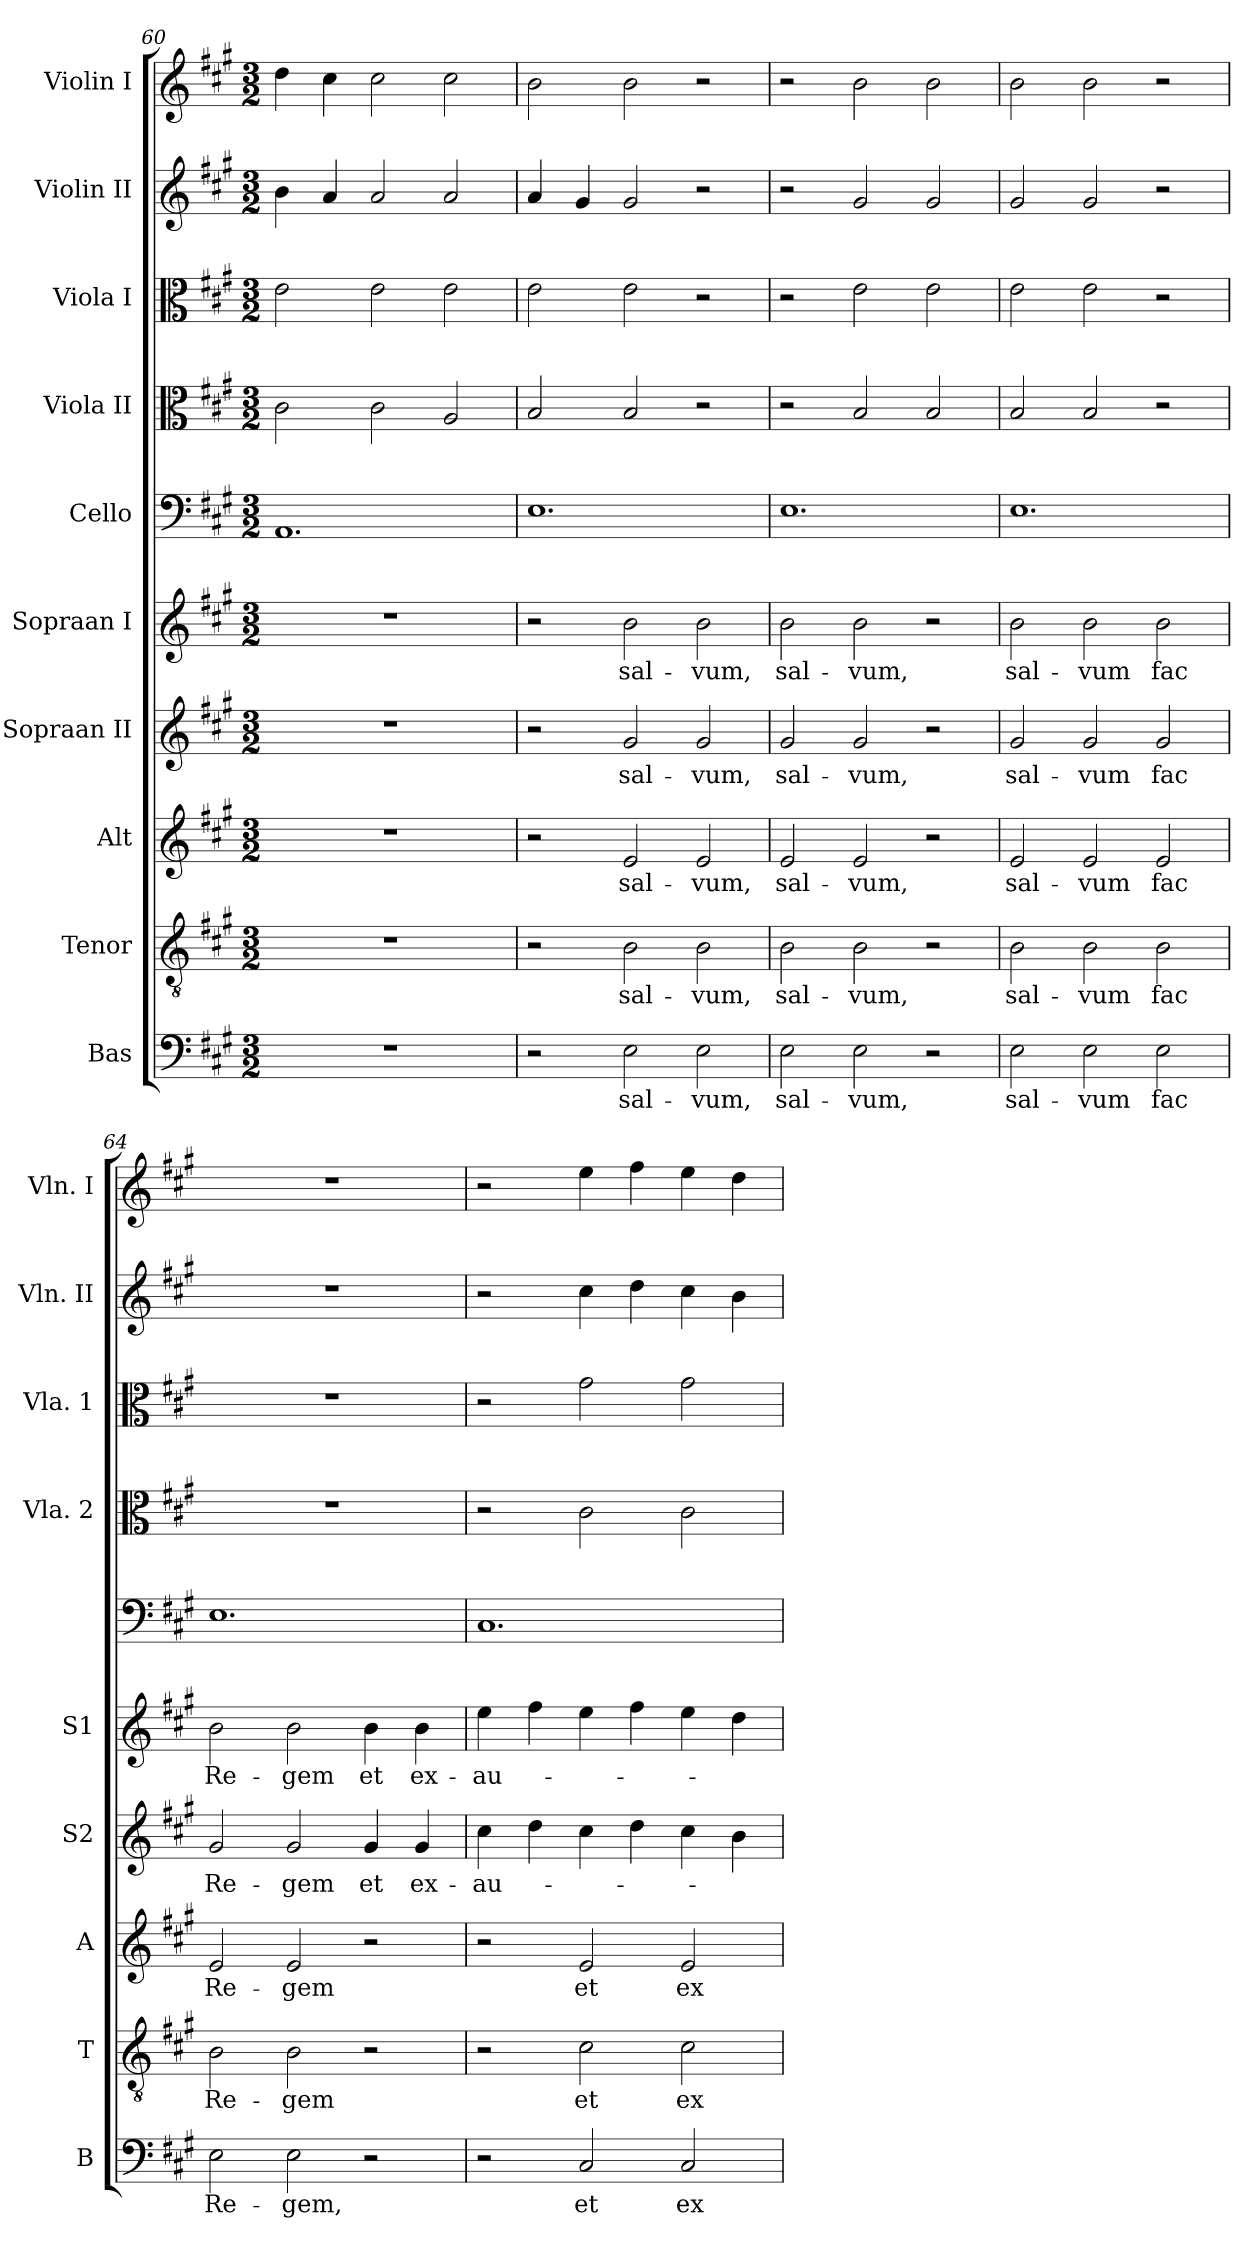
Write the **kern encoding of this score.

**kern	**text	**kern	**text	**kern	**text	**kern	**text	**kern	**text	**kern	**kern	**kern	**kern	**kern
*part10	*part10	*part9	*part9	*part8	*part8	*part7	*part7	*part6	*part6	*part5	*part4	*part3	*part2	*part1
*staff10	*staff10	*staff9	*staff9	*staff8	*staff8	*staff7	*staff7	*staff6	*staff6	*staff5	*staff4	*staff3	*staff2	*staff1
*I"Bas	*	*I"Tenor	*	*I"Alt	*	*I"Sopraan II	*	*I"Sopraan I	*	*I"Cello	*I"Viola II	*I"Viola I	*I"Violin II	*I"Violin I
*I'B	*	*I'T	*	*I'A	*	*I'S2	*	*I'S1	*	*	*I'Vla. 2	*I'Vla. 1	*I'Vln. II	*I'Vln. I
*clefF4	*	*clefGv2	*	*clefG2	*	*clefG2	*	*clefG2	*	*clefF4	*clefC3	*clefC3	*clefG2	*clefG2
*k[f#c#g#]	*	*k[f#c#g#]	*	*k[f#c#g#]	*	*k[f#c#g#]	*	*k[f#c#g#]	*	*k[f#c#g#]	*k[f#c#g#]	*k[f#c#g#]	*k[f#c#g#]	*k[f#c#g#]
*A:	*	*A:	*	*A:	*	*A:	*	*A:	*	*A:	*A:	*A:	*A:	*A:
*M3/2	*	*M3/2	*	*M3/2	*	*M3/2	*	*M3/2	*	*M3/2	*M3/2	*M3/2	*M3/2	*M3/2
=60	=60	=60	=60	=60	=60	=60	=60	=60	=60	=60	=60	=60	=60	=60
1.r	.	1.r	.	1.r	.	1.r	.	1.r	.	1.AA	2c#\	2e\	4b\	4dd\
.	.	.	.	.	.	.	.	.	.	.	.	.	4a/	4cc#\
.	.	.	.	.	.	.	.	.	.	.	2c#\	2e\	2a/	2cc#\
.	.	.	.	.	.	.	.	.	.	.	2A/	2e\	2a/	2cc#\
=61	=61	=61	=61	=61	=61	=61	=61	=61	=61	=61	=61	=61	=61	=61
2r	.	2r	.	2r	.	2r	.	2r	.	1.E	2B/	2e\	4a/	2b\
.	.	.	.	.	.	.	.	.	.	.	.	.	4g#/	.
!	!LO:LY:b	!	!LO:LY:b	!	!LO:LY:b	!	!LO:LY:b	!	!LO:LY:b	!	!	!	!	!
2E\	sal-	2B\	sal-	2e/	sal-	2g#/	sal-	2b\	sal-	.	2B/	2e\	2g#/	2b\
!	!LO:LY:b	!	!LO:LY:b	!	!LO:LY:b	!	!LO:LY:b	!	!LO:LY:b	!	!	!	!	!
2E\	-vum,	2B\	-vum,	2e/	-vum,	2g#/	-vum,	2b\	-vum,	.	2r	2r	2r	2r
=62	=62	=62	=62	=62	=62	=62	=62	=62	=62	=62	=62	=62	=62	=62
!	!LO:LY:b	!	!LO:LY:b	!	!LO:LY:b	!	!LO:LY:b	!	!LO:LY:b	!	!	!	!	!
2E\	sal-	2B\	sal-	2e/	sal-	2g#/	sal-	2b\	sal-	1.E	2r	2r	2r	2r
!	!LO:LY:b	!	!LO:LY:b	!	!LO:LY:b	!	!LO:LY:b	!	!LO:LY:b	!	!	!	!	!
2E\	-vum,	2B\	-vum,	2e/	-vum,	2g#/	-vum,	2b\	-vum,	.	2B/	2e\	2g#/	2b\
2r	.	2r	.	2r	.	2r	.	2r	.	.	2B/	2e\	2g#/	2b\
=63	=63	=63	=63	=63	=63	=63	=63	=63	=63	=63	=63	=63	=63	=63
!	!LO:LY:b	!	!LO:LY:b	!	!LO:LY:b	!	!LO:LY:b	!	!LO:LY:b	!	!	!	!	!
2E\	sal-	2B\	sal-	2e/	sal-	2g#/	sal-	2b\	sal-	1.E	2B/	2e\	2g#/	2b\
!	!LO:LY:b	!	!LO:LY:b	!	!LO:LY:b	!	!LO:LY:b	!	!LO:LY:b	!	!	!	!	!
2E\	-vum	2B\	-vum	2e/	-vum	2g#/	-vum	2b\	-vum	.	2B/	2e\	2g#/	2b\
!	!LO:LY:b	!	!LO:LY:b	!	!LO:LY:b	!	!LO:LY:b	!	!LO:LY:b	!	!	!	!	!
2E\	fac	2B\	fac	2e/	fac	2g#/	fac	2b\	fac	.	2r	2r	2r	2r
!!LO:PB:g=z
=64	=64	=64	=64	=64	=64	=64	=64	=64	=64	=64	=64	=64	=64	=64
!	!LO:LY:b	!	!LO:LY:b	!	!LO:LY:b	!	!LO:LY:b	!	!LO:LY:b	!	!	!	!	!
2E\	Re-	2B\	Re-	2e/	Re-	2g#/	Re-	2b\	Re-	1.E	1.r	1.r	1.r	1.r
!	!LO:LY:b	!	!LO:LY:b	!	!LO:LY:b	!	!LO:LY:b	!	!LO:LY:b	!	!	!	!	!
2E\	-gem,	2B\	-gem	2e/	-gem	2g#/	-gem	2b\	-gem	.	.	.	.	.
!	!	!	!	!	!	!	!LO:LY:b	!	!LO:LY:b	!	!	!	!	!
2r	.	2r	.	2r	.	4g#/	et	4b\	et	.	.	.	.	.
!	!	!	!	!	!	!	!LO:LY:b	!	!LO:LY:b	!	!	!	!	!
.	.	.	.	.	.	4g#/	ex-	4b\	ex-	.	.	.	.	.
=65	=65	=65	=65	=65	=65	=65	=65	=65	=65	=65	=65	=65	=65	=65
!	!	!	!	!	!	!	!LO:LY:b	!	!LO:LY:b	!	!	!	!	!
2r	.	2r	.	2r	.	4cc#\	-au-	4ee\	-au-	1.C#	2r	2r	2r	2r
.	.	.	.	.	.	4dd\	.	4ff#\	.	.	.	.	.	.
!	!LO:LY:b	!	!LO:LY:b	!	!LO:LY:b	!	!	!	!	!	!	!	!	!
2C#/	et	2c#\	et	2e/	et	4cc#\	.	4ee\	.	.	2c#\	2g#\	4cc#\	4ee\
.	.	.	.	.	.	4dd\	.	4ff#\	.	.	.	.	4dd\	4ff#\
!	!LO:LY:b	!	!LO:LY:b	!	!LO:LY:b	!	!	!	!	!	!	!	!	!
2C#/	ex-	2c#\	ex-	2e/	ex-	4cc#\	.	4ee\	.	.	2c#\	2g#\	4cc#\	4ee\
.	.	.	.	.	.	4b\	.	4dd\	.	.	.	.	4b\	4dd\
=	=	=	=	=	=	=	=	=	=	=	=	=	=	=
*-	*-	*-	*-	*-	*-	*-	*-	*-	*-	*-	*-	*-	*-	*-
